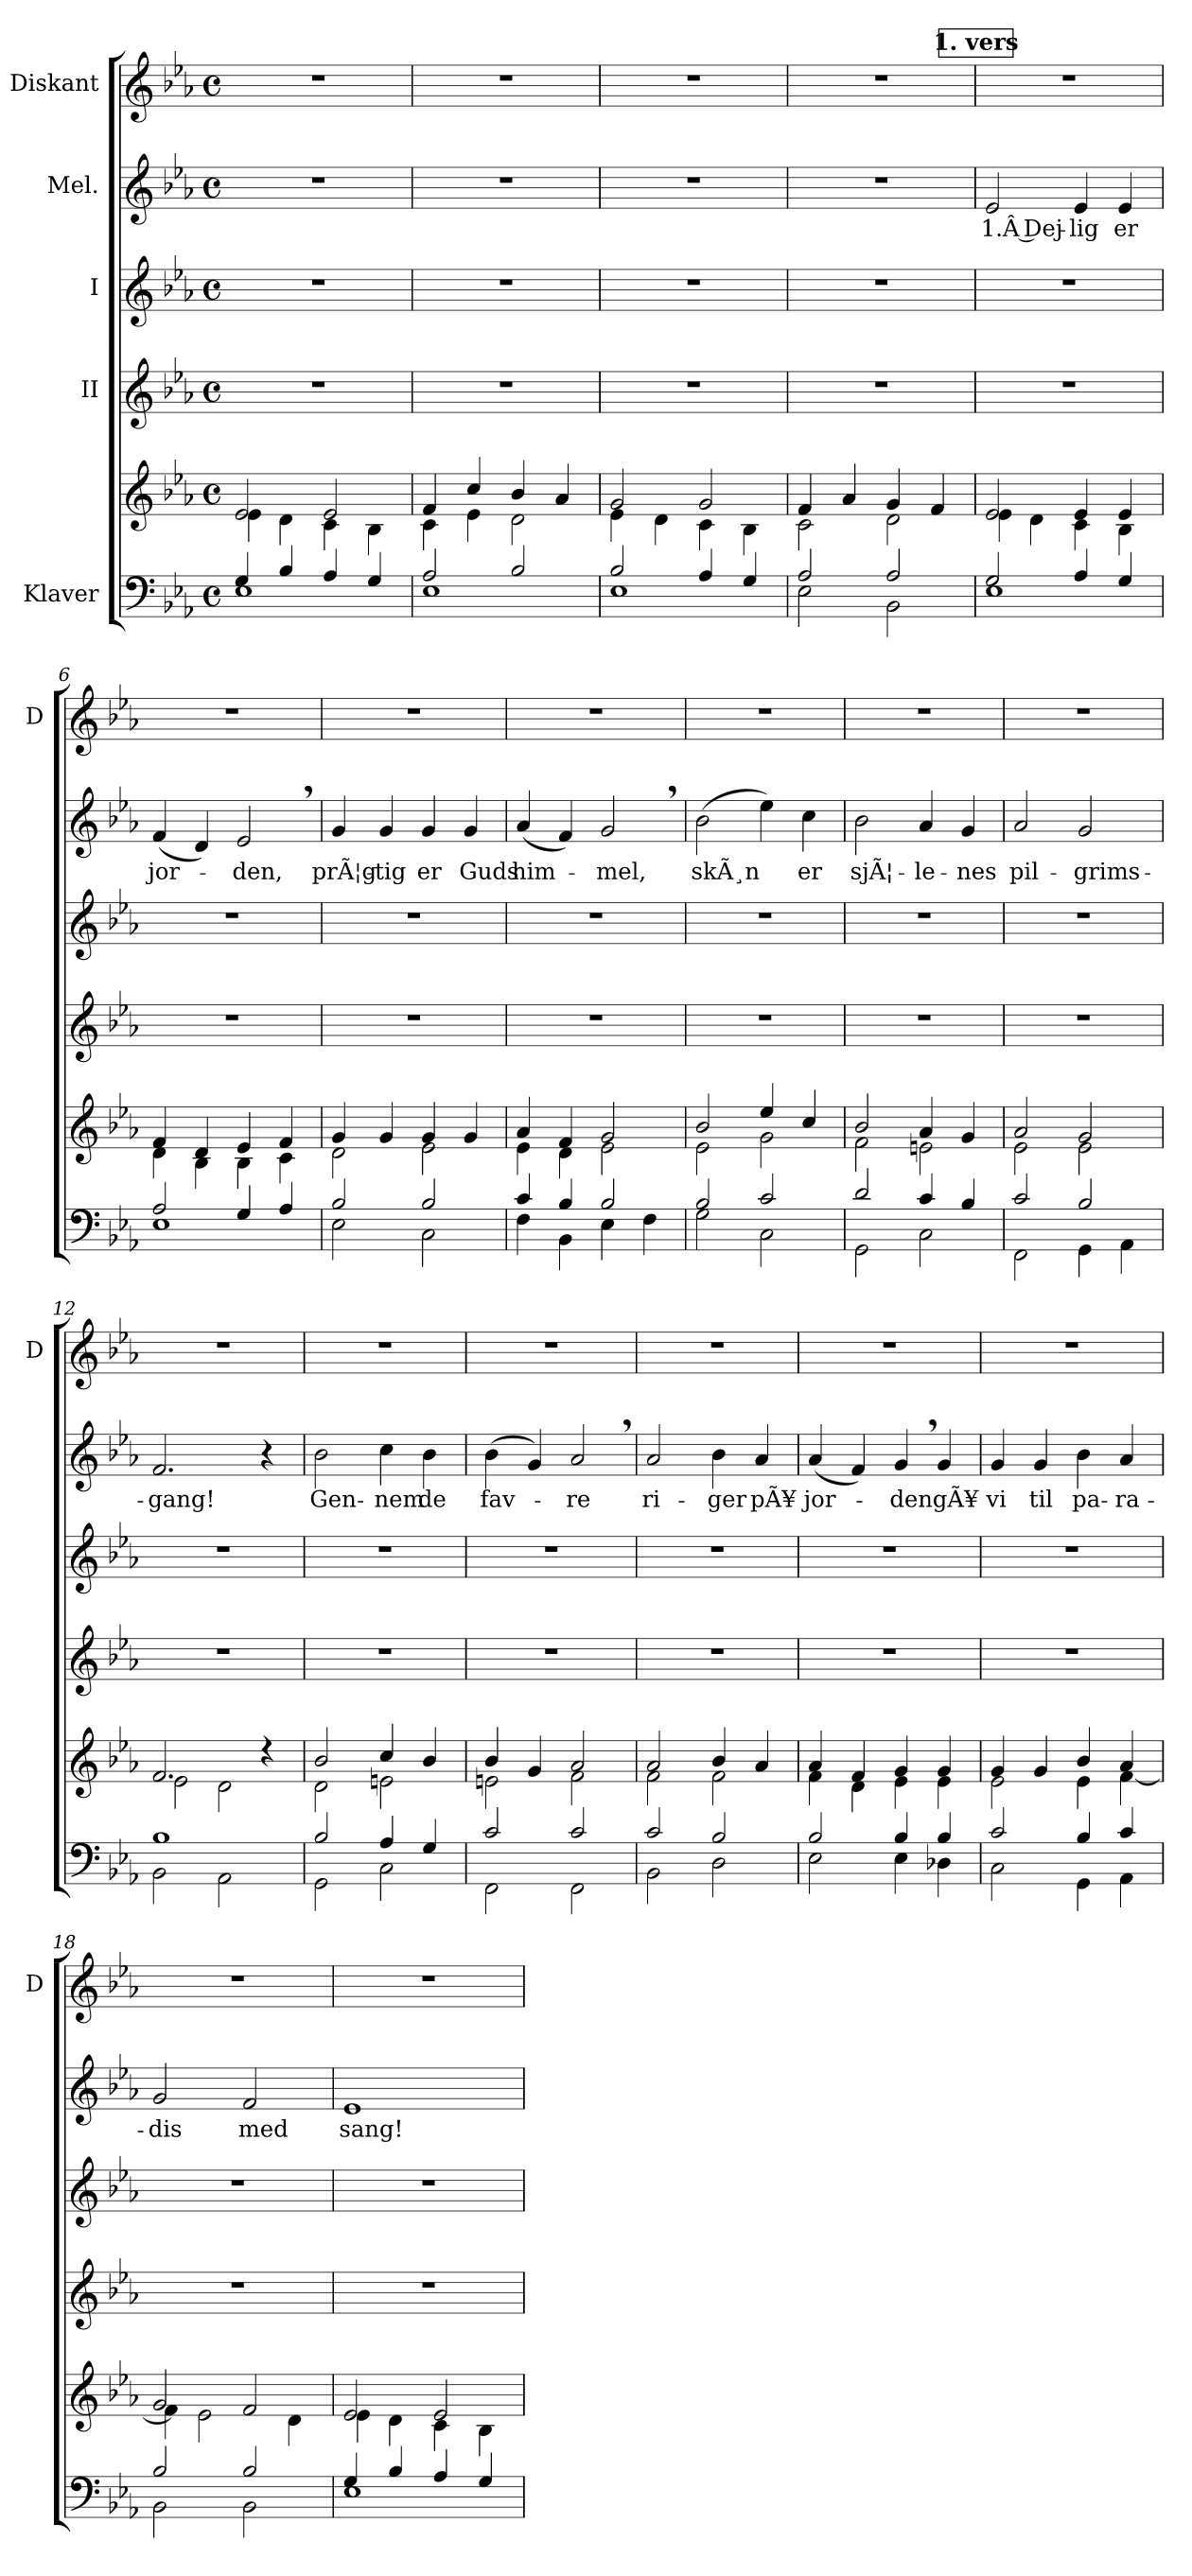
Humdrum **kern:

**kern	**kern	**kern	**kern	**kern	**text	**kern
*part5	*part5	*part4	*part3	*part2	*part2	*part1
*staff6	*staff5	*staff4	*staff3	*staff2	*staff2	*staff1
*I"Klaver	*	*I"II	*I"I	*I"Mel.	*	*I"Diskant
*	*	*	*	*	*	*I'D
*clefF4	*clefG2	*clefG2	*clefG2	*clefG2	*	*clefG2
*k[b-e-a-]	*k[b-e-a-]	*k[b-e-a-]	*k[b-e-a-]	*k[b-e-a-]	*	*k[b-e-a-]
*M4/4	*M4/4	*M4/4	*M4/4	*M4/4	*	*M4/4
*met(c)	*met(c)	*met(c)	*met(c)	*met(c)	*	*met(c)
*MM90	*MM90	*MM90	*MM90	*MM90	*	*MM90
=1	=1	=1	=1	=1	=1	=1
*^	*^	*	*	*	*	*
4G/	1E-	2e-/	4e-\	1r	1r	1r	.	1r
4B-/	.	.	4d\	.	.	.	.	.
4A-/	.	2e-/	4c\	.	.	.	.	.
4G/	.	.	4B-\	.	.	.	.	.
=2	=2	=2	=2	=2	=2	=2	=2	=2
2A-/	1E-	4f/	4c\	1r	1r	1r	.	1r
.	.	4cc/	4e-\	.	.	.	.	.
2B-/	.	4b-/	2d\	.	.	.	.	.
.	.	4a-/	.	.	.	.	.	.
=3	=3	=3	=3	=3	=3	=3	=3	=3
2B-/	1E-	2g/	4e-\	1r	1r	1r	.	1r
.	.	.	4d\	.	.	.	.	.
4A-/	.	2g/	4c\	.	.	.	.	.
4G/	.	.	4B-\	.	.	.	.	.
=4	=4	=4	=4	=4	=4	=4	=4	=4
2A-/	2E-\	4f/	2c\	1r	1r	1r	.	1r
.	.	4a-/	.	.	.	.	.	.
2A-/	2BB-\	4g/	2d\	.	.	.	.	.
.	.	4f/	.	.	.	.	.	.
!!LO:LB:g=z
!!LO:REH:place=s1:a:B:fs=14:t=1. vers
=5	=5	=5	=5	=5	=5	=5	=5	=5
2G/	1E-	2e-/	4e-\	1r	1r	2e-/	1.Â Dej-	1r
.	.	.	4d\	.	.	.	.	.
4A-/	.	4e-/	4c\	.	.	4e-/	-lig	.
4G/	.	4e-/	4B-\	.	.	4e-/	er	.
=6	=6	=6	=6	=6	=6	=6	=6	=6
2A-/	1E-	4f/	4d\	1r	1r	(<4f/	jor-	1r
.	.	4d/	4B-\	.	.	4d/)	.	.
4G/	.	4e-/	4B-\	.	.	2e-,/	-den,	.
4A-/	.	4f/	4c\	.	.	.	.	.
=7	=7	=7	=7	=7	=7	=7	=7	=7
2B-/	2E-\	4g/	2d\	1r	1r	4g/	prÃ¦g-	1r
.	.	4g/	.	.	.	4g/	-tig	.
2B-/	2C\	4g/	2e-\	.	.	4g/	er	.
.	.	4g/	.	.	.	4g/	Guds	.
=8	=8	=8	=8	=8	=8	=8	=8	=8
4c/	4F\	4a-/	4e-\	1r	1r	(<4a-/	him-	1r
4B-/	4BB-\	4f/	4d\	.	.	4f/)	.	.
2B-/	4E-\	2g/	2e-\	.	.	2g,/	-mel,	.
.	4F\	.	.	.	.	.	.	.
=9	=9	=9	=9	=9	=9	=9	=9	=9
2B-/	2G\	2b-/	2e-\	1r	1r	(>2b-\	skÃ¸n	1r
2c/	2C\	4ee-/	2g\	.	.	4ee-\)	.	.
.	.	4cc/	.	.	.	4cc\	er	.
=10	=10	=10	=10	=10	=10	=10	=10	=10
2d/	2GG\	2b-/	2f\	1r	1r	2b-\	sjÃ¦-	1r
4c/	2C\	4a-/	2en\	.	.	4a-/	-le-	.
4B-/	.	4g/	.	.	.	4g/	-nes	.
=11	=11	=11	=11	=11	=11	=11	=11	=11
2c/	2FF\	2a-/	2e-\	1r	1r	2a-/	pil-	1r
2B-/	4GG\	2g/	2e-\	.	.	2g/	-grims-	.
.	4AA-\	.	.	.	.	.	.	.
=12	=12	=12	=12	=12	=12	=12	=12	=12
1B-	2BB-\	2.f/	2e-\	1r	1r	2.f/	-gang!	1r
.	2AA-\	.	2d\	.	.	.	.	.
.	.	4r	.	.	.	4r	.	.
!!LO:LB:g=z
=13	=13	=13	=13	=13	=13	=13	=13	=13
2B-/	2GG\	2b-/	2d\	1r	1r	2b-\	Gen-	1r
4A-/	2C\	4cc/	2en\	.	.	4cc\	-nem	.
4G/	.	4b-/	.	.	.	4b-\	de	.
=14	=14	=14	=14	=14	=14	=14	=14	=14
2c/	2FF\	4b-/	2en\	1r	1r	(>4b-\	fav-	1r
.	.	4g/	.	.	.	4g/)	.	.
2c/	2FF\	2a-/	2f\	.	.	2a-,/	-re	.
=15	=15	=15	=15	=15	=15	=15	=15	=15
2c/	2BB-\	2a-/	2f\	1r	1r	2a-/	ri-	1r
2B-/	2D\	4b-/	2f\	.	.	4b-\	-ger	.
.	.	4a-/	.	.	.	4a-/	pÃ¥	.
=16	=16	=16	=16	=16	=16	=16	=16	=16
2B-/	2E-\	4a-/	4f\	1r	1r	(<4a-/	jor-	1r
.	.	4f/	4d\	.	.	4f/)	.	.
4B-/	4E-\	4g/	4e-\	.	.	4g,/	-den	.
4B-/	4D-X\	4g/	4e-\	.	.	4g/	gÃ¥	.
=17	=17	=17	=17	=17	=17	=17	=17	=17
2c/	2C\	4g/	2e-\	1r	1r	4g/	vi	1r
.	.	4g/	.	.	.	4g/	til	.
4B-/	4GG\	4b-/	4e-\	.	.	4b-\	pa-	.
4c/	4AA-\	4a-/	[4f\	.	.	4a-/	-ra-	.
=18	=18	=18	=18	=18	=18	=18	=18	=18
2B-/	2BB-\	2g/	4f\]	1r	1r	2g/	-dis	1r
.	.	.	2e-\	.	.	.	.	.
2B-/	2BB-\	2f/	.	.	.	2f/	med	.
.	.	.	4d\	.	.	.	.	.
=19	=19	=19	=19	=19	=19	=19	=19	=19
4G/	1E-	2e-/	4e-\	1r	1r	1e-	sang!	1r
4B-/	.	.	4d\	.	.	.	.	.
4A-/	.	2e-/	4c\	.	.	.	.	.
4G/	.	.	4B-\	.	.	.	.	.
*v	*v	*	*	*	*	*	*	*
*	*v	*v	*	*	*	*	*
=	=	=	=	=	=	=
*-	*-	*-	*-	*-	*-	*-
